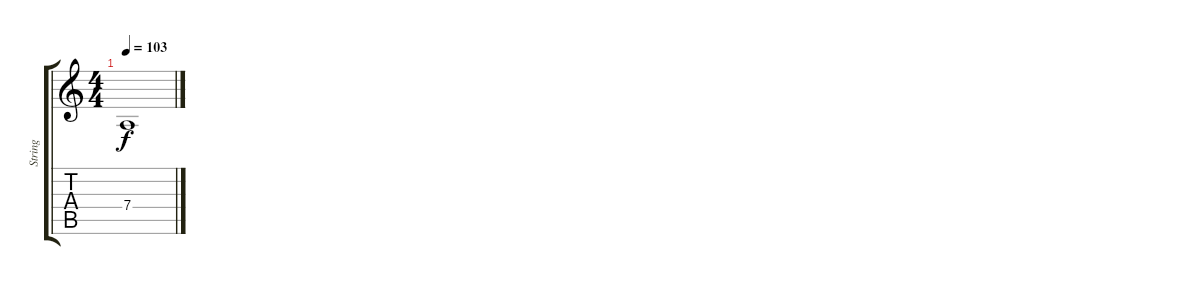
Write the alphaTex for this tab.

\track ("String" "String") {instrument stringensemble2}
\staff {score tabs}
\tuning (E4 B3 G3 D3 A2 E2) {hide}
\ts (4 4)
\tempo 103
\clef g2
\ks c
7.4.1{dy f}
